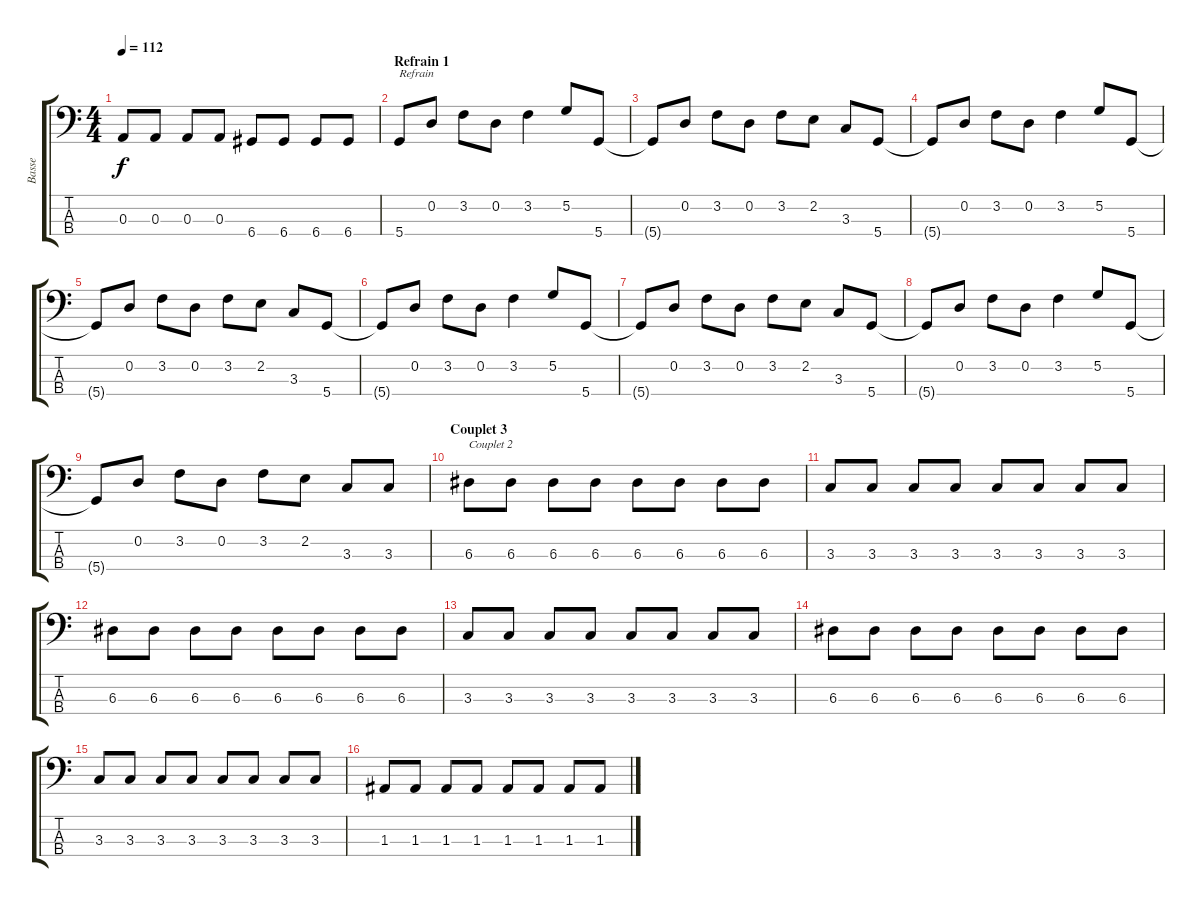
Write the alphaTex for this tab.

\track ("Basse" "Basse") {instrument electricbassfinger}
\staff {score tabs}
\tuning (G2 D2 A1 D1) {hide}
\ts (4 4)
\tempo 112
\clef f4
\ks c
0.3.8{dy f} 0.3.8 0.3.8 0.3.8 6.4.8 6.4.8 6.4.8 6.4.8 |
\section ("" "Refrain 1")
5.4.8{txt "Refrain"} 0.2.8 3.2.8 0.2.8 3.2.4 5.2.8 5.4.8 |
5.4{t}.8 0.2.8 3.2.8 0.2.8 3.2.8 2.2.8 3.3.8 5.4.8 |
5.4{t}.8 0.2.8 3.2.8 0.2.8 3.2.4 5.2.8 5.4.8 |
5.4{t}.8 0.2.8 3.2.8 0.2.8 3.2.8 2.2.8 3.3.8 5.4.8 |
5.4{t}.8 0.2.8 3.2.8 0.2.8 3.2.4 5.2.8 5.4.8 |
5.4{t}.8 0.2.8 3.2.8 0.2.8 3.2.8 2.2.8 3.3.8 5.4.8 |
5.4{t}.8 0.2.8 3.2.8 0.2.8 3.2.4 5.2.8 5.4.8 |
5.4{t}.8 0.2.8 3.2.8 0.2.8 3.2.8 2.2.8 3.3.8 3.3.8 |
\section ("" "Couplet 3")
6.3.8{txt "Couplet 2"} 6.3.8 6.3.8 6.3.8 6.3.8 6.3.8 6.3.8 6.3.8 |
3.3.8 3.3.8 3.3.8 3.3.8 3.3.8 3.3.8 3.3.8 3.3.8 |
6.3.8 6.3.8 6.3.8 6.3.8 6.3.8 6.3.8 6.3.8 6.3.8 |
3.3.8 3.3.8 3.3.8 3.3.8 3.3.8 3.3.8 3.3.8 3.3.8 |
6.3.8 6.3.8 6.3.8 6.3.8 6.3.8 6.3.8 6.3.8 6.3.8 |
3.3.8 3.3.8 3.3.8 3.3.8 3.3.8 3.3.8 3.3.8 3.3.8 |
1.3.8 1.3.8 1.3.8 1.3.8 1.3.8 1.3.8 1.3.8 1.3.8
